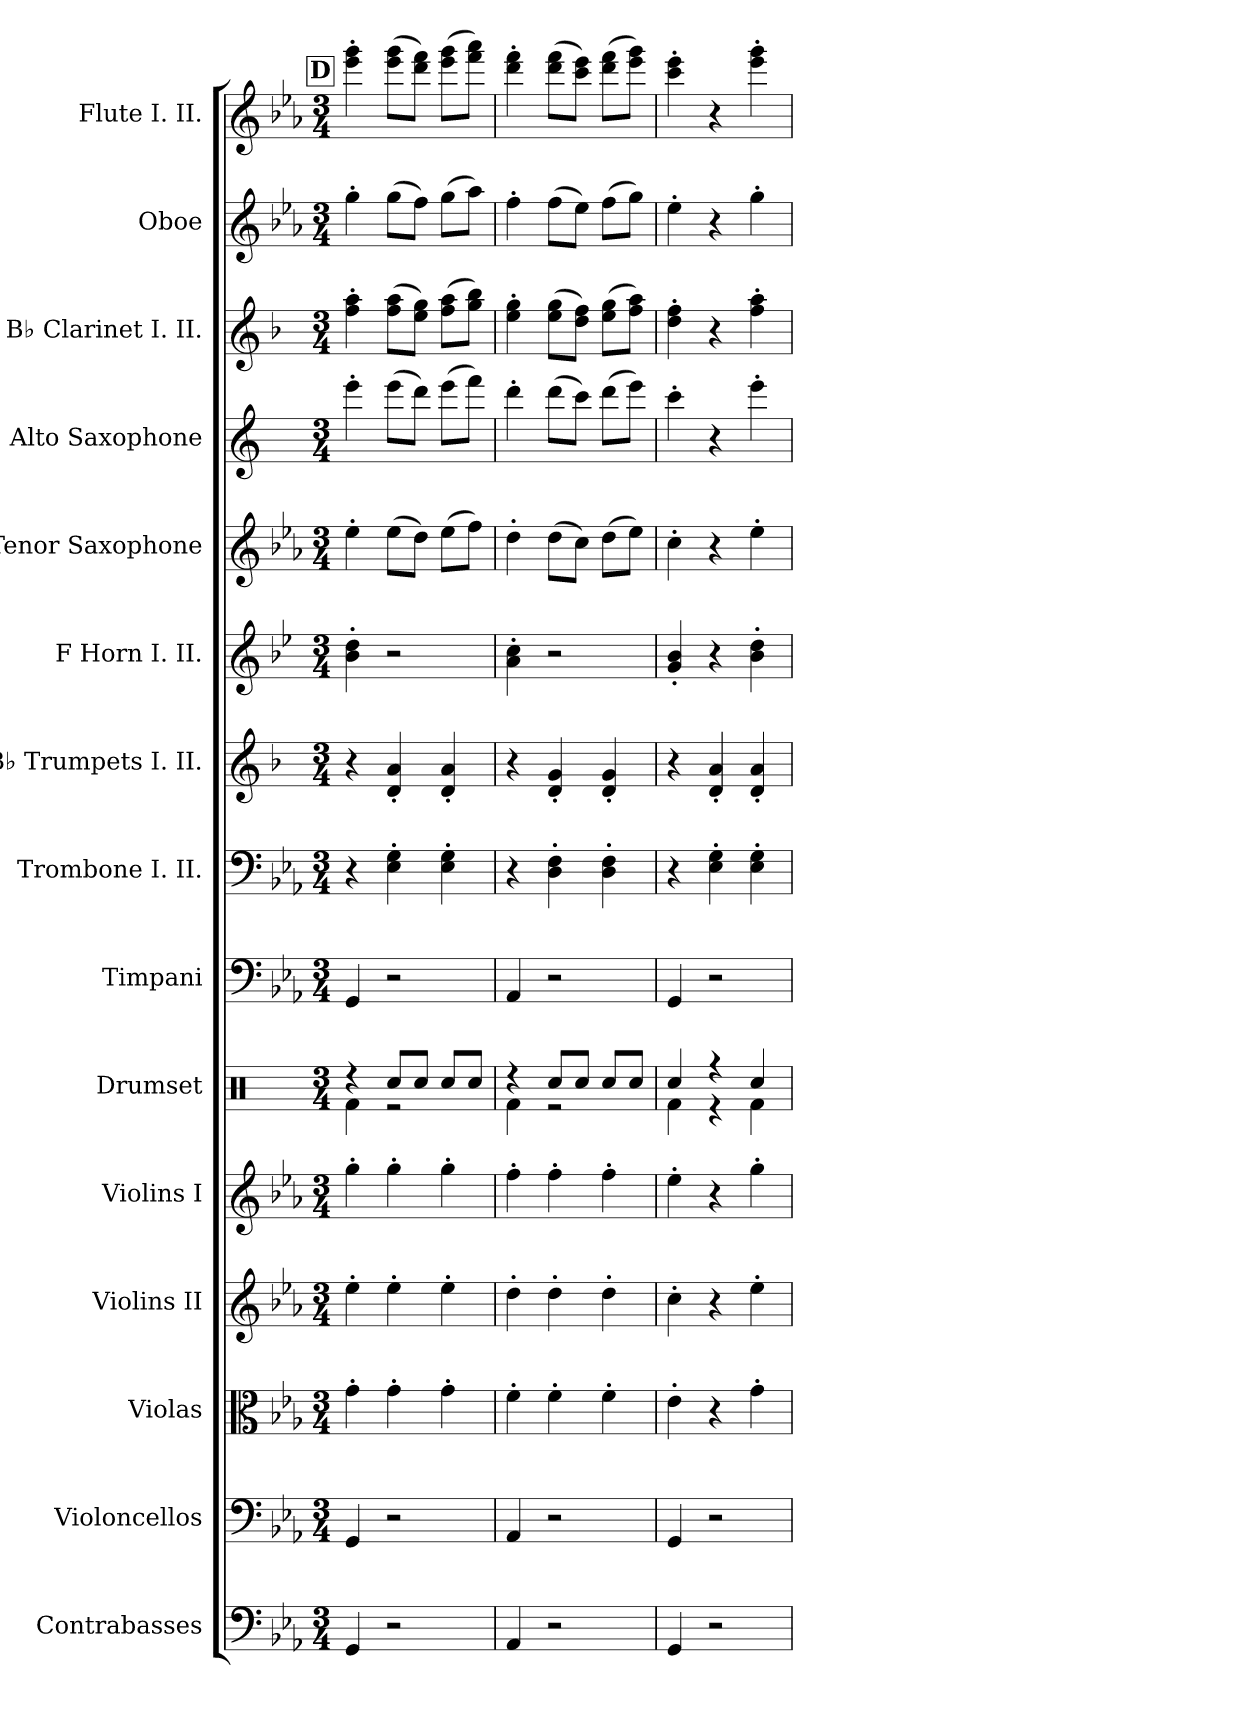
**kern	**kern	**kern	**kern	**kern	**kern	**kern	**kern	**kern	**kern	**kern	**kern	**kern	**kern	**kern
*part15	*part14	*part13	*part12	*part11	*part10	*part9	*part8	*part7	*part6	*part5	*part4	*part3	*part2	*part1
*staff15	*staff14	*staff13	*staff12	*staff11	*staff10	*staff9	*staff8	*staff7	*staff6	*staff5	*staff4	*staff3	*staff2	*staff1
*I"Contrabasses	*I"Violoncellos	*I"Violas	*I"Violins II	*I"Violins I	*I"Drumset	*I"Timpani	*I"Trombone I. II.	*I"B♭ Trumpets I. II.	*I"F Horn I. II.	*I"Tenor Saxophone	*I"Alto Saxophone	*I"B♭ Clarinet  I. II.	*I"Oboe	*I"Flute I. II.
*I'Cb.	*I'Vc.	*I'Vla.	*I'Vln. II	*I'Vln. I	*I'Drs.	*I'Timp.	*I'Tbn. I. II.	*I'B♭ Tpt. I. II.	*I'F Hn. I. II.	*I'T. Sax.	*I'A. Sax.	*I'B♭ Cl. I. II.	*I'Ob.	*I'Fl. I. II.
*clefF4	*clefF4	*clefC3	*clefG2	*clefG2	*clefX	*clefF4	*clefF4	*clefG2	*clefG2	*clefG2	*clefG2	*clefG2	*clefG2	*clefG2
*ITrd7c12	*	*	*	*	*	*	*	*ITrd1c2	*ITrd4c7	*ITrd8c14	*ITrd5c9	*ITrd1c2	*	*
*k[b-e-a-]	*k[b-e-a-]	*k[b-e-a-]	*k[b-e-a-]	*k[b-e-a-]	*k[]	*k[b-e-a-]	*k[b-e-a-]	*k[b-e-a-]	*k[b-e-a-]	*k[b-e-a-]	*k[b-e-a-]	*k[b-e-a-]	*k[b-e-a-]	*k[b-e-a-]
*M3/4	*M3/4	*M3/4	*M3/4	*M3/4	*M3/4	*M3/4	*M3/4	*M3/4	*M3/4	*M3/4	*M3/4	*M3/4	*M3/4	*M3/4
!!LO:REH:place=s1:a:B:fs=14:t=D
=67	=67	=67	=67	=67	=67	=67	=67	=67	=67	=67	=67	=67	=67	=67
*	*	*	*	*	*^	*	*	*	*	*	*	*	*	*
4GGG/	4GG/	4g'\	4ee-'\	4gg'\	4r	4Rf\	4GG/	4r	4r	4e-\' 4g\'	4e-'\	4gg'\	4ee-\' 4gg\'	4gg'\	4eee-\' 4ggg\'
2r	2r	4g'\	4ee-'\	4gg'\	8Rcc/L	2r	2r	4E-\' 4G\'	4c/' 4g/'	2r	(8e-\L	(8gg\L	(8ee-\ 8gg\L	(8gg\L	(8eee-\ 8ggg\L
.	.	.	.	.	8Rcc/J	.	.	.	.	.	8d\J)	8ff\J)	8dd\ 8ff\J)	8ff\J)	8ddd\ 8fff\J)
.	.	4g'\	4ee-'\	4gg'\	8Rcc/L	.	.	4E-\' 4G\'	4c/' 4g/'	.	(8e-\L	(8gg\L	(8ee-\ 8gg\L	(8gg\L	(8eee-\ 8ggg\L
.	.	.	.	.	8Rcc/J	.	.	.	.	.	8f\J)	8aa-\J)	8ff\ 8aa-\J)	8aa-\J)	8fff\ 8aaa-\J)
=68	=68	=68	=68	=68	=68	=68	=68	=68	=68	=68	=68	=68	=68	=68	=68
4AAA-/	4AA-/	4f'\	4dd'\	4ff'\	4r	4Rf\	4AA-/	4r	4r	4d\' 4f\'	4d'\	4ff'\	4dd\' 4ff\'	4ff'\	4ddd\' 4fff\'
2r	2r	4f'\	4dd'\	4ff'\	8Rcc/L	2r	2r	4D\' 4F\'	4c/' 4f/'	2r	(8d\L	(8ff\L	(8dd\ 8ff\L	(8ff\L	(8ddd\ 8fff\L
.	.	.	.	.	8Rcc/J	.	.	.	.	.	8c\J)	8ee-\J)	8cc\ 8ee-\J)	8ee-\J)	8ccc\ 8eee-\J)
.	.	4f'\	4dd'\	4ff'\	8Rcc/L	.	.	4D\' 4F\'	4c/' 4f/'	.	(8d\L	(8ff\L	(8dd\ 8ff\L	(8ff\L	(8ddd\ 8fff\L
.	.	.	.	.	8Rcc/J	.	.	.	.	.	8e-\J)	8gg\J)	8ee-\ 8gg\J)	8gg\J)	8eee-\ 8ggg\J)
=69	=69	=69	=69	=69	=69	=69	=69	=69	=69	=69	=69	=69	=69	=69	=69
4GGG/	4GG/	4e-'\	4cc'\	4ee-'\	4Rcc/	4Rf\	4GG/	4r	4r	4c/' 4e-/'	4c'\	4ee-'\	4cc\' 4ee-\'	4ee-'\	4ccc\' 4eee-\'
2r	2r	4r	4r	4r	4r	4r	2r	4E-\' 4G\'	4c/' 4g/'	4r	4r	4r	4r	4r	4r
.	.	4g'\	4ee-'\	4gg'\	4Rcc/	4Rf\	.	4E-\' 4G\'	4c/' 4g/'	4e-\' 4g\'	4e-'\	4gg'\	4ee-\' 4gg\'	4gg'\	4eee-\' 4ggg\'
*	*	*	*	*	*v	*v	*	*	*	*	*	*	*	*	*
=	=	=	=	=	=	=	=	=	=	=	=	=	=	=
*-	*-	*-	*-	*-	*-	*-	*-	*-	*-	*-	*-	*-	*-	*-
